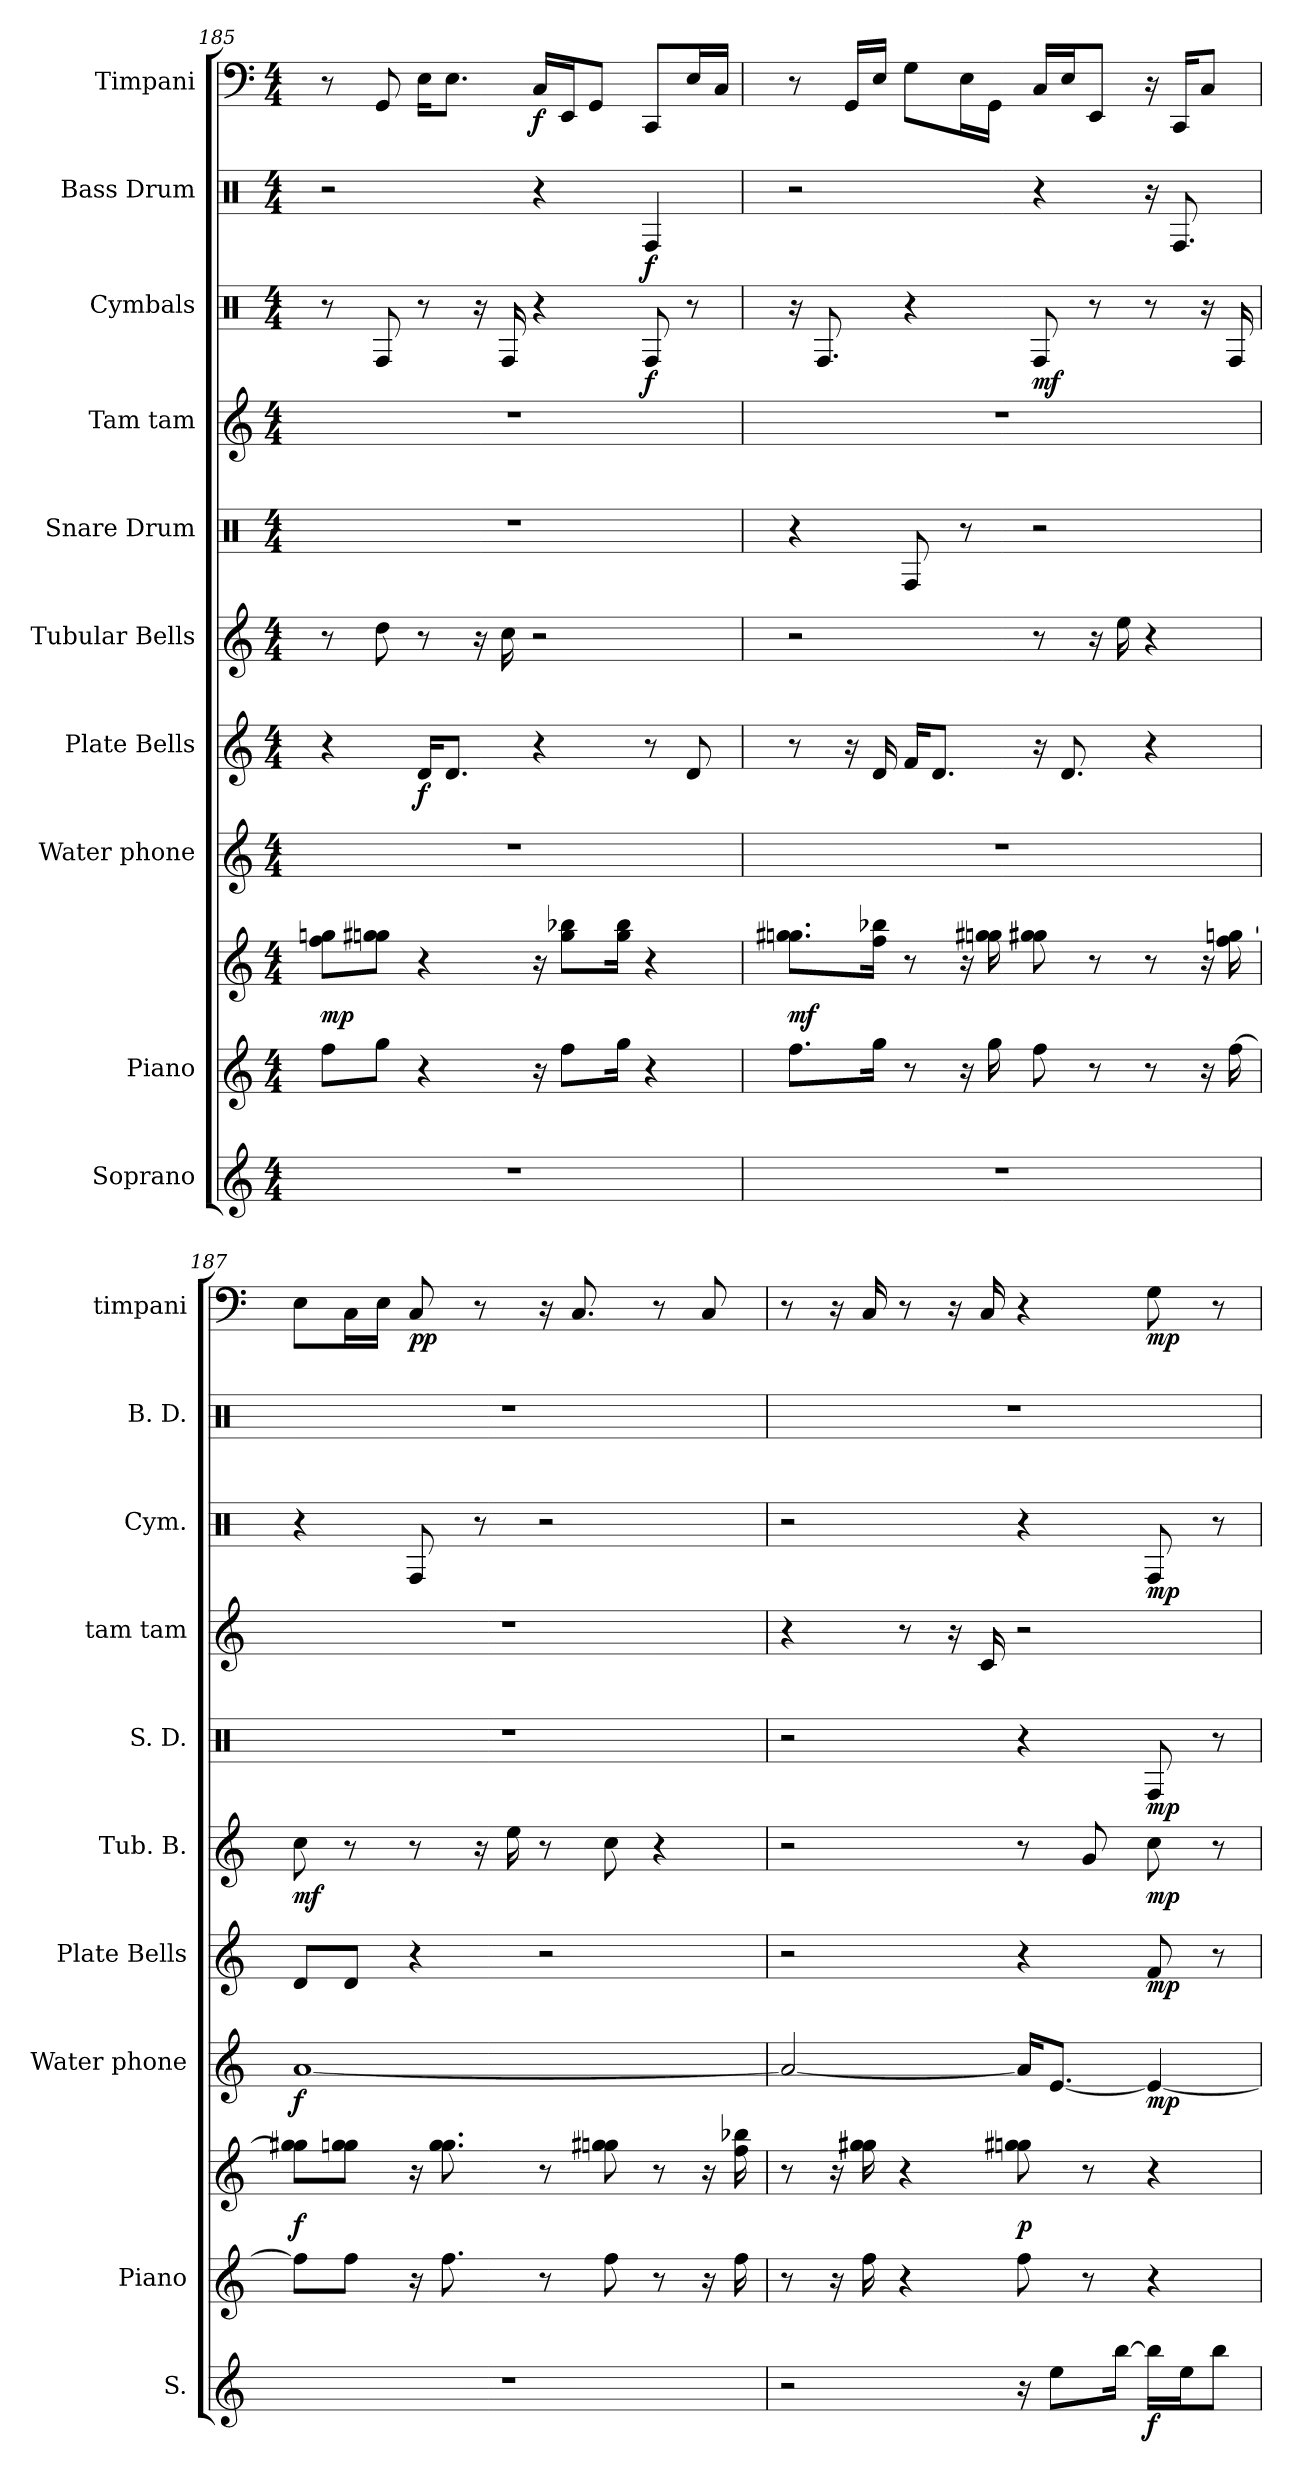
**kern	**dynam	**kern	**kern	**dynam	**kern	**dynam	**kern	**dynam	**kern	**dynam	**kern	**dynam	**kern	**kern	**dynam	**kern	**dynam	**kern	**dynam
*part10	*part10	*part9	*part9	*part9	*part8	*part8	*part7	*part7	*part6	*part6	*part5	*part5	*part4	*part3	*part3	*part2	*part2	*part1	*part1
*staff11	*staff11	*staff10	*staff9	*staff9/10	*staff8	*staff8	*staff7	*staff7	*staff6	*staff6	*staff5	*staff5	*staff4	*staff3	*staff3	*staff2	*staff2	*staff1	*staff1
*I"Soprano	*	*I"Piano	*	*	*I"Water phone	*	*I"Plate Bells	*	*I"Tubular Bells	*	*I"Snare Drum	*	*I"Tam tam	*I"Cymbals	*	*I"Bass Drum	*	*I"Timpani	*
*I'S.	*	*I'Piano	*	*	*I'Water phone	*	*I'Plate Bells	*	*I'Tub. B.	*	*I'S. D.	*	*I'tam tam	*I'Cym.	*	*I'B. D.	*	*I'timpani	*
*clefG2	*	*clefG2	*clefG2	*	*clefG2	*	*clefG2	*	*clefG2	*	*clefX	*	*clefG2	*clefX	*	*clefX	*	*clefF4	*
*k[]	*	*k[]	*k[]	*	*k[]	*	*k[]	*	*k[]	*	*k[]	*	*k[]	*k[]	*	*k[]	*	*k[]	*
*C:	*	*C:	*C:	*	*C:	*	*C:	*	*C:	*	*C:	*	*C:	*C:	*	*C:	*	*C:	*
*M4/4	*	*M4/4	*M4/4	*	*M4/4	*	*M4/4	*	*M4/4	*	*M4/4	*	*M4/4	*M4/4	*	*M4/4	*	*M4/4	*
=185	=185	=185	=185	=185	=185	=185	=185	=185	=185	=185	=185	=185	=185	=185	=185	=185	=185	=185	=185
1r	.	8ffi\L	8ffi\ 8ggniL	mp	1r	.	4r	.	8r	.	1r	.	1r	8r	.	2r	.	8r	.
.	.	8ggi\J	8ggni\ 8gg#XiJ	.	.	.	.	.	8ddi\	.	.	.	.	8RFi/	.	.	.	8GGi/	.
.	.	4r	4r	.	.	.	16di/KL	f	8r	.	.	.	.	8r	.	.	.	16Ei\KL	.
.	.	.	.	.	.	.	8.di/J	.	.	.	.	.	.	.	.	.	.	8.Ei\J	.
.	.	.	.	.	.	.	.	.	16r	.	.	.	.	16r	.	.	.	.	.
.	.	.	.	.	.	.	.	.	16cci\	.	.	.	.	16RFi/	.	.	.	.	.
.	.	16r	16r	.	.	.	4r	.	2r	.	.	.	.	4r	.	4r	.	16Ci/LL	f
.	.	8ffi\L	8gg#i\ 8bb-XiL	.	.	.	.	.	.	.	.	.	.	.	.	.	.	16EEi/J	.
.	.	.	.	.	.	.	.	.	.	.	.	.	.	.	.	.	.	8GGi/J	.
.	.	16ggi\Jk	16gg#i\ 16bb-iJk	.	.	.	.	.	.	.	.	.	.	.	.	.	.	.	.
.	.	4r	4r	.	.	.	8r	.	.	.	.	.	.	8RFi/	f	4RFi/	f	8CCi/L	.
.	.	.	.	.	.	.	8di/	.	.	.	.	.	.	8r	.	.	.	16Ei/L	.
.	.	.	.	.	.	.	.	.	.	.	.	.	.	.	.	.	.	16Ci/JJ	.
!!LO:PB:g=z
=186	=186	=186	=186	=186	=186	=186	=186	=186	=186	=186	=186	=186	=186	=186	=186	=186	=186	=186	=186
1r	.	8.ffi\L	8.gg#Xi\ 8.ggniL	mf	1r	.	8r	.	2r	.	4r	.	1r	16r	.	2r	.	8r	.
.	.	.	.	.	.	.	.	.	.	.	.	.	.	8.RFi/	.	.	.	.	.
.	.	.	.	.	.	.	16r	.	.	.	.	.	.	.	.	.	.	16GGi/LL	.
.	.	16ggi\Jk	16ffi\ 16bb-XiJk	.	.	.	16di/	.	.	.	.	.	.	.	.	.	.	16Ei/JJ	.
.	.	8r	8r	.	.	.	16fi/KL	.	.	.	8RFi/	.	.	4r	.	.	.	8Gi\L	.
.	.	.	.	.	.	.	8.di/J	.	.	.	.	.	.	.	.	.	.	.	.
.	.	16r	16r	.	.	.	.	.	.	.	8r	.	.	.	.	.	.	16Ei\L	.
.	.	16ggi\	16gg#Xi\ 16ggni	.	.	.	.	.	.	.	.	.	.	.	.	.	.	16GGi\JJ	.
.	.	8ffi\	8gg#Xi\ 8gg#i	.	.	.	16r	.	8r	.	2r	.	.	8RFi/	mf	4r	.	16Ci/LL	.
.	.	.	.	.	.	.	8.di/	.	.	.	.	.	.	.	.	.	.	16Ei/J	.
.	.	8r	8r	.	.	.	.	.	16r	.	.	.	.	8r	.	.	.	8EEi/J	.
.	.	.	.	.	.	.	.	.	16eei\	.	.	.	.	.	.	.	.	.	.
.	.	8r	8r	.	.	.	4r	.	4r	.	.	.	.	8r	.	16r	.	16r	.
.	.	.	.	.	.	.	.	.	.	.	.	.	.	.	.	8.RFi/	.	16CCi/KL	.
.	.	16r	16r	.	.	.	.	.	.	.	.	.	.	16r	.	.	.	8Ci/J	.
.	.	[16ffi\	16ffi\ [16ggni	.	.	.	.	.	.	.	.	.	.	16RFi/	.	.	.	.	.
=187	=187	=187	=187	=187	=187	=187	=187	=187	=187	=187	=187	=187	=187	=187	=187	=187	=187	=187	=187
1r	.	8ffi\L]	8ggni\] 8gg#XiL	f	[1ai	f	8di/L	.	8cci\	mf	1r	.	1r	4r	.	1r	.	8Ei\L	.
.	.	8ffi\J	8ggni\ 8ggiJ	.	.	.	8di/J	.	8r	.	.	.	.	.	.	.	.	16Ci\L	.
.	.	.	.	.	.	.	.	.	.	.	.	.	.	.	.	.	.	16Ei\JJ	.
.	.	16r	16r	.	.	.	4r	.	8r	.	.	.	.	8RFi/	.	.	.	8Ci/	pp
.	.	8.ffi\	8.ggi\ 8.ggi	.	.	.	.	.	.	.	.	.	.	.	.	.	.	.	.
.	.	.	.	.	.	.	.	.	16r	.	.	.	.	8r	.	.	.	8r	.
.	.	.	.	.	.	.	.	.	16eei\	.	.	.	.	.	.	.	.	.	.
.	.	8r	8r	.	.	.	2r	.	8r	.	.	.	.	2r	.	.	.	16r	.
.	.	.	.	.	.	.	.	.	.	.	.	.	.	.	.	.	.	8.Ci/	.
.	.	8ffi\	8ggni\ 8gg#Xi	.	.	.	.	.	8cci\	.	.	.	.	.	.	.	.	.	.
.	.	8r	8r	.	.	.	.	.	4r	.	.	.	.	.	.	.	.	8r	.
.	.	16r	16r	.	.	.	.	.	.	.	.	.	.	.	.	.	.	8Ci/	.
.	.	16ffi\	16ffi\ 16bb-Xi	.	.	.	.	.	.	.	.	.	.	.	.	.	.	.	.
!!LO:PB:g=z
=188	=188	=188	=188	=188	=188	=188	=188	=188	=188	=188	=188	=188	=188	=188	=188	=188	=188	=188	=188
2r	.	8r	8r	.	2ai/_	.	2r	.	2r	.	2r	.	4r	2r	.	1r	.	8r	.
.	.	16r	16r	.	.	.	.	.	.	.	.	.	.	.	.	.	.	16r	.
.	.	16ffi\	16gg#Xi\ 16gg#i	.	.	.	.	.	.	.	.	.	.	.	.	.	.	16Ci/	.
.	.	4r	4r	.	.	.	.	.	.	.	.	.	8r	.	.	.	.	8r	.
.	.	.	.	.	.	.	.	.	.	.	.	.	16r	.	.	.	.	16r	.
.	.	.	.	.	.	.	.	.	.	.	.	.	16ci/	.	.	.	.	16Ci/	.
16r	.	8ffi\	8gg#Xi\ 8ggni	p	16ai/KL]	.	4r	.	8r	.	4r	.	2r	4r	.	.	.	4r	.
8eei\L	.	.	.	.	[8.ei/J	.	.	.	.	.	.	.	.	.	.	.	.	.	.
.	.	8r	8r	.	.	.	.	.	8gi/	.	.	.	.	.	.	.	.	.	.
[16bbi\Jk	.	.	.	.	.	.	.	.	.	.	.	.	.	.	.	.	.	.	.
16bbi\LL]	f	4r	4r	.	4ei/_	mp	8fi/	mp	8cci\	mp	8RFi/	mp	.	8RFi/	mp	.	.	8Gi\	mp
16eei\J	.	.	.	.	.	.	.	.	.	.	.	.	.	.	.	.	.	.	.
8bbi\J	.	.	.	.	.	.	8r	.	8r	.	8r	.	.	8r	.	.	.	8r	.
=	=	=	=	=	=	=	=	=	=	=	=	=	=	=	=	=	=	=	=
*-	*-	*-	*-	*-	*-	*-	*-	*-	*-	*-	*-	*-	*-	*-	*-	*-	*-	*-	*-
